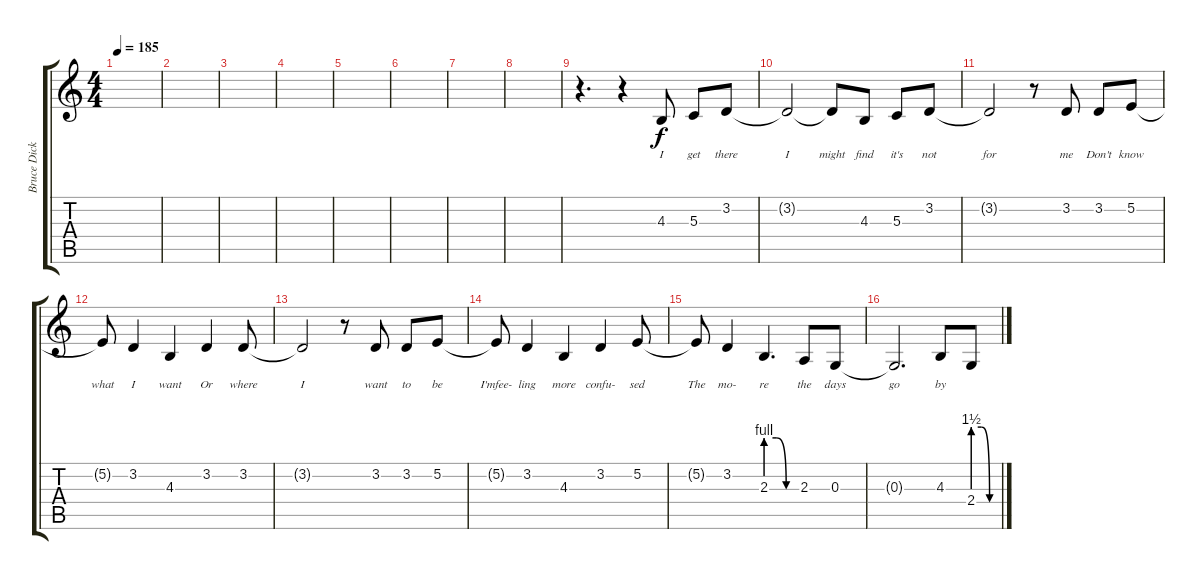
\track ("Bruce Dickinson" "Bruce Dick") {instrument lead2sawtooth}
\staff {score tabs}
\tuning (E4 B3 G3 D3 A2 E2) {hide}
\ts (4 4)
\tempo 185
\clef g2
\ks c
|
|
|
|
|
|
|
|
r.4{d} r.4 4.3.8{lyrics (0 "I") lyrics (1 "") lyrics (2 "") lyrics (3 "") lyrics (4 "")} 5.3.8{lyrics (0 "get") lyrics (1 "") lyrics (2 "") lyrics (3 "") lyrics (4 "")} 3.2.8{lyrics (0 "there") lyrics (1 "") lyrics (2 "") lyrics (3 "") lyrics (4 "")} |
3.2{t}.2{lyrics (0 "I") lyrics (1 "") lyrics (2 "") lyrics (3 "") lyrics (4 "")} 3.2{t}.8{lyrics (0 "might") lyrics (1 "") lyrics (2 "") lyrics (3 "") lyrics (4 "")} 4.3.8{lyrics (0 "find") lyrics (1 "") lyrics (2 "") lyrics (3 "") lyrics (4 "")} 5.3.8{lyrics (0 "it's") lyrics (1 "") lyrics (2 "") lyrics (3 "") lyrics (4 "")} 3.2.8{lyrics (0 "not") lyrics (1 "") lyrics (2 "") lyrics (3 "") lyrics (4 "")} |
3.2{t}.2{lyrics (0 "for") lyrics (1 "") lyrics (2 "") lyrics (3 "") lyrics (4 "")} r.8 3.2.8{lyrics (0 "me") lyrics (1 "") lyrics (2 "") lyrics (3 "") lyrics (4 "")} 3.2.8{lyrics (0 "Don't") lyrics (1 "") lyrics (2 "") lyrics (3 "") lyrics (4 "")} 5.2.8{lyrics (0 "know") lyrics (1 "") lyrics (2 "") lyrics (3 "") lyrics (4 "")} |
5.2{t}.8{lyrics (0 "what") lyrics (1 "") lyrics (2 "") lyrics (3 "") lyrics (4 "")} 3.2.4{lyrics (0 "I") lyrics (1 "") lyrics (2 "") lyrics (3 "") lyrics (4 "")} 4.3.4{lyrics (0 "want") lyrics (1 "") lyrics (2 "") lyrics (3 "") lyrics (4 "")} 3.2.4{lyrics (0 "Or") lyrics (1 "") lyrics (2 "") lyrics (3 "") lyrics (4 "")} 3.2.8{lyrics (0 "where") lyrics (1 "") lyrics (2 "") lyrics (3 "") lyrics (4 "")} |
3.2{t}.2{lyrics (0 "I") lyrics (1 "") lyrics (2 "") lyrics (3 "") lyrics (4 "")} r.8 3.2.8{lyrics (0 "want") lyrics (1 "") lyrics (2 "") lyrics (3 "") lyrics (4 "")} 3.2.8{lyrics (0 "to") lyrics (1 "") lyrics (2 "") lyrics (3 "") lyrics (4 "")} 5.2.8{lyrics (0 "be") lyrics (1 "") lyrics (2 "") lyrics (3 "") lyrics (4 "")} |
5.2{t}.8{lyrics (0 "I'mfee-") lyrics (1 "") lyrics (2 "") lyrics (3 "") lyrics (4 "")} 3.2.4{lyrics (0 "ling") lyrics (1 "") lyrics (2 "") lyrics (3 "") lyrics (4 "")} 4.3.4{lyrics (0 "more") lyrics (1 "") lyrics (2 "") lyrics (3 "") lyrics (4 "")} 3.2.4{lyrics (0 "confu-") lyrics (1 "") lyrics (2 "") lyrics (3 "") lyrics (4 "")} 5.2.8{lyrics (0 "sed") lyrics (1 "") lyrics (2 "") lyrics (3 "") lyrics (4 "")} |
5.2{t}.8{lyrics (0 "The") lyrics (1 "") lyrics (2 "") lyrics (3 "") lyrics (4 "")} 3.2.4{lyrics (0 "mo-") lyrics (1 "") lyrics (2 "") lyrics (3 "") lyrics (4 "")} 2.3{be (custom 0 4 20 4 40 0 60 0)}.4{d lyrics (0 "re") lyrics (1 "") lyrics (2 "") lyrics (3 "") lyrics (4 "")} 2.3.8{lyrics (0 "the") lyrics (1 "") lyrics (2 "") lyrics (3 "") lyrics (4 "")} 0.3.8{lyrics (0 "days") lyrics (1 "") lyrics (2 "") lyrics (3 "") lyrics (4 "")} |
0.3{t}.2{d lyrics (0 "go") lyrics (1 "") lyrics (2 "") lyrics (3 "") lyrics (4 "")} 4.3.8{lyrics (0 "by") lyrics (1 "") lyrics (2 "") lyrics (3 "") lyrics (4 "")} 2.4{be (custom 0 6 20 6 40 0 60 0)}.8
